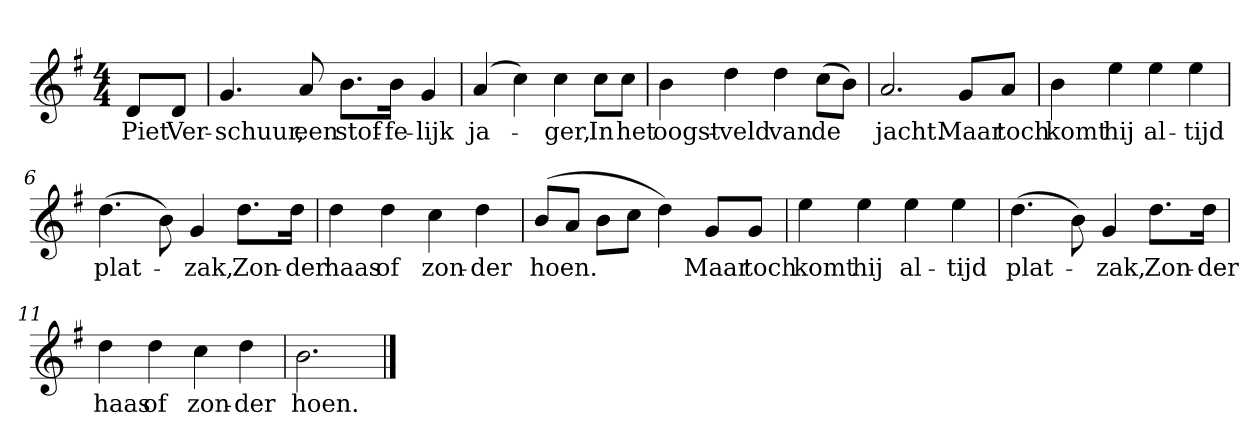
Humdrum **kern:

**kern	**text
*part1	*part1
*staff1	*staff1
*clefG2	*
*k[f#]	*
*G:	*
*M4/4	*
*MM120	*
=	=
8d/L	Piet
8d/J	Ver-
=1	=1
4.g	-schuur,
8a	een
8.b\L	stof-
16b\Jk	-fe-
4g	-lijk
=2	=2
(4a	ja-
4cc)	.
4cc	-ger,
8cc\L	In
8cc\J	het
=3	=3
4b	oogst-
4dd	-veld
4dd	van
(8cc\L	de
8b\J)	.
=4	=4
2.a	jacht.
8g/L	Maar
8a/J	toch
=5	=5
4b	komt
4ee	hij
4ee	al-
4ee	-tijd
=6	=6
(4.dd	plat-
8b)	.
4g	-zak,
8.dd\L	Zon-
16dd\Jk	-der
=7	=7
4dd	haas
4dd	of
4cc	zon-
4dd	-der
=8	=8
(8b/L	hoen.
8a/J	.
8b\L	.
8cc\J	.
4dd)	.
8g/L	Maar
8g/J	toch
=9	=9
4ee	komt
4ee	hij
4ee	al-
4ee	-tijd
=10	=10
(4.dd	plat-
8b)	.
4g	-zak,
8.dd\L	Zon-
16dd\Jk	-der
=11	=11
4dd	haas
4dd	of
4cc	zon-
4dd	-der
=12	=12
2.b	hoen.
==	==
*-	*-
